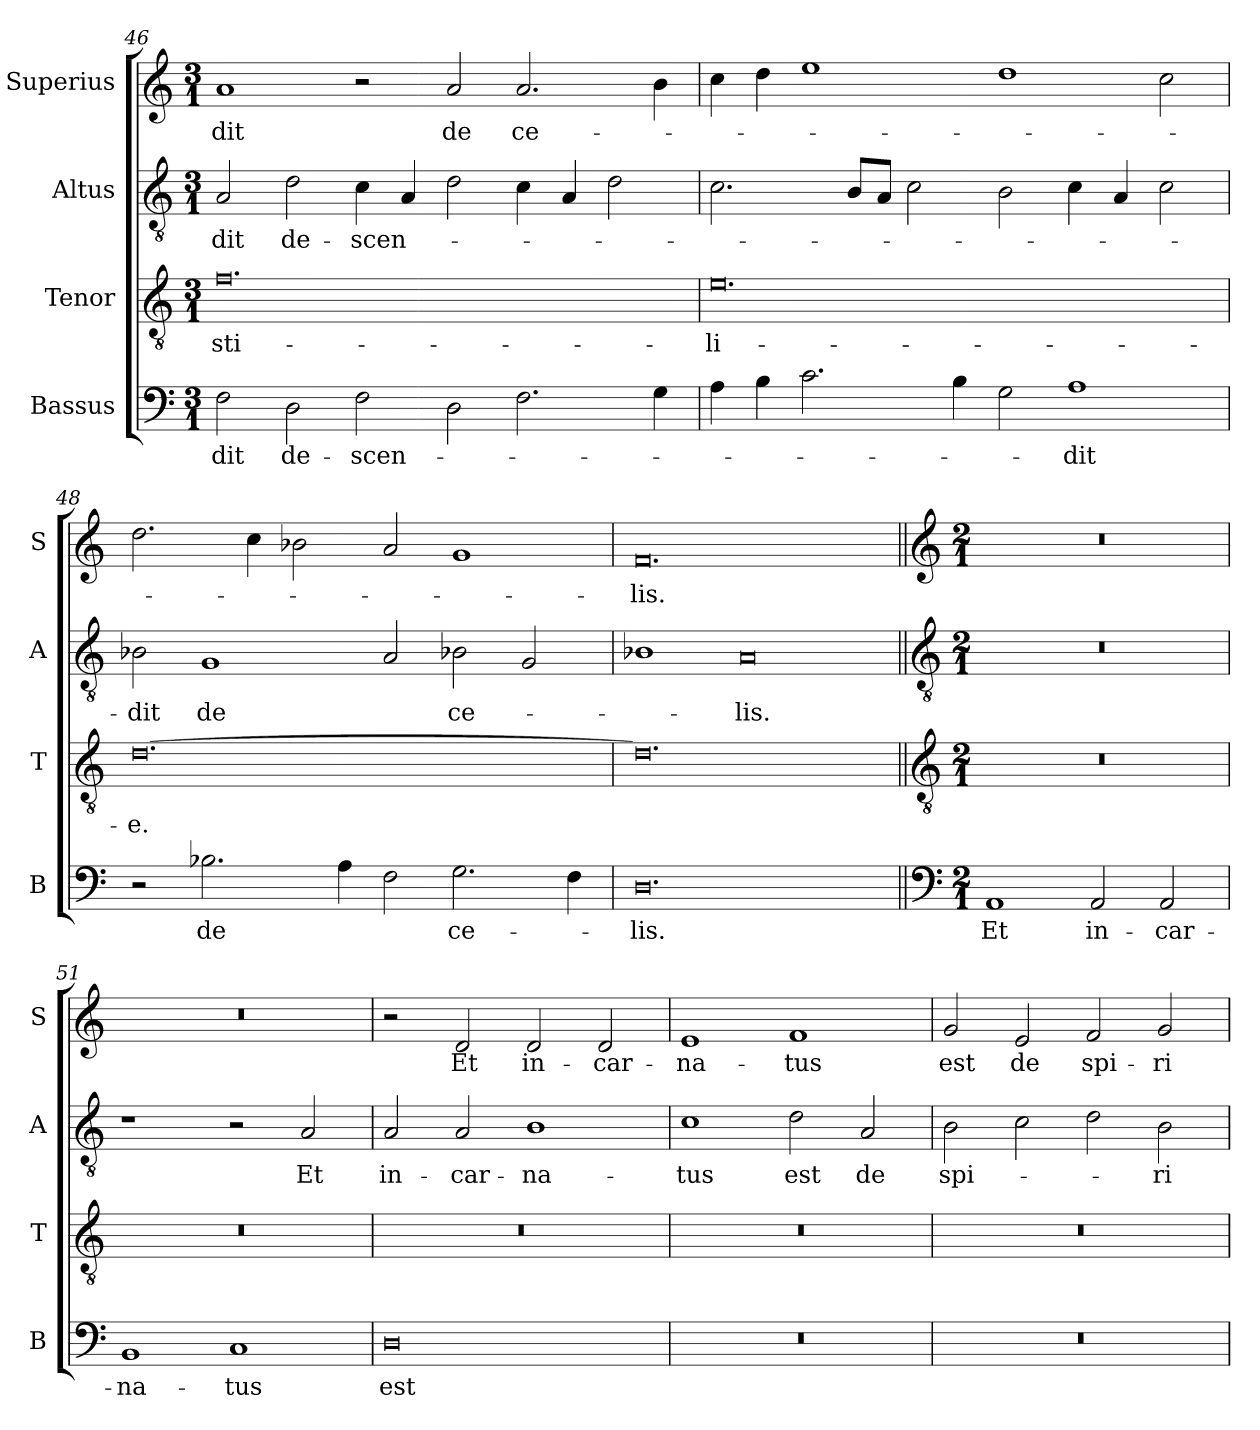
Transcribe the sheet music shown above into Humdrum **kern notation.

**kern	**text	**kern	**text	**kern	**text	**kern	**text
*part4	*part4	*part3	*part3	*part2	*part2	*part1	*part1
*staff4	*staff4	*staff3	*staff3	*staff2	*staff2	*staff1	*staff1
*I"Bassus	*	*I"Tenor	*	*I"Altus	*	*I"Superius	*
*I'B	*	*I'T	*	*I'A	*	*I'S	*
*clefF4	*	*clefGv2	*	*clefGv2	*	*clefG2	*
*k[]	*	*k[]	*	*k[]	*	*k[]	*
*M3/1	*	*M3/1	*	*M3/1	*	*M3/1	*
=46	=46	=46	=46	=46	=46	=46	=46
2F\	-dit	0.f	-sti-	2A/	-dit	1a	-dit
2D\	de-	.	.	2d\	de-	.	.
2F\	-scen-	.	.	4c\	-scen-	2r	.
.	.	.	.	4A/	.	.	.
2D\	.	.	.	2d\	.	2a/	de
2.F\	.	.	.	4c\	.	2.a/	ce-
.	.	.	.	4A/	.	.	.
.	.	.	.	2d\	.	.	.
4G\	.	.	.	.	.	4b\	.
=47	=47	=47	=47	=47	=47	=47	=47
4A\	.	0.e	-li-	2.c\	.	4cc\	.
4B\	.	.	.	.	.	4dd\	.
2.c\	.	.	.	.	.	1ee	.
.	.	.	.	8B/L	.	.	.
.	.	.	.	8A/J	.	.	.
.	.	.	.	2c\	.	.	.
4B\	.	.	.	.	.	.	.
2G\	.	.	.	2B\	.	1dd	.
1A	-dit	.	.	4c\	.	.	.
.	.	.	.	4A/	.	.	.
.	.	.	.	2c\	.	2cc\	.
=48	=48	=48	=48	=48	=48	=48	=48
2r	.	[0.d	-e.	2B-X\	-dit	2.dd\	.
2.B-X\	de	.	.	1G	de	.	.
.	.	.	.	.	.	4cc\	.
.	.	.	.	.	.	2b-X\	.
4A\	.	.	.	.	.	.	.
2F\	.	.	.	2A/	.	2a/	.
2.G\	ce-	.	.	2B-X\	ce-	1g	.
.	.	.	.	2G/	.	.	.
4F\	.	.	.	.	.	.	.
=49	=49	=49	=49	=49	=49	=49	=49
0.D	-lis.	0.d]	.	1B-X	.	0.f	-lis.
.	.	.	.	0A	-lis.	.	.
!!LO:LB:g=z
=50||	=50||	=50||	=50||	=50||	=50||	=50||	=50||
*clefF4	*	*clefGv2	*	*clefGv2	*	*clefG2	*
*k[]	*	*k[]	*	*k[]	*	*k[]	*
*M2/1	*	*M2/1	*	*M2/1	*	*M2/1	*
1AA	Et	0r	.	0r	.	0r	.
2AA/	in-	.	.	.	.	.	.
2AA/	-car-	.	.	.	.	.	.
=51	=51	=51	=51	=51	=51	=51	=51
1BB	-na-	0r	.	1r	.	0r	.
1C	-tus	.	.	2r	.	.	.
.	.	.	.	2A/	Et	.	.
=52	=52	=52	=52	=52	=52	=52	=52
0D	est	0r	.	2A/	in-	2r	.
.	.	.	.	2A/	-car-	2d/	Et
.	.	.	.	1B	-na-	2d/	in-
.	.	.	.	.	.	2d/	-car-
=53	=53	=53	=53	=53	=53	=53	=53
0r	.	0r	.	1c	-tus	1e	-na-
.	.	.	.	2d\	est	1f	-tus
.	.	.	.	2A/	de	.	.
=54	=54	=54	=54	=54	=54	=54	=54
0r	.	0r	.	2B\	spi-	2g/	est
.	.	.	.	2c\	.	2e/	de
.	.	.	.	2d\	.	2f/	spi-
.	.	.	.	2B\	-ri-	2g/	-ri-
=	=	=	=	=	=	=	=
*-	*-	*-	*-	*-	*-	*-	*-
